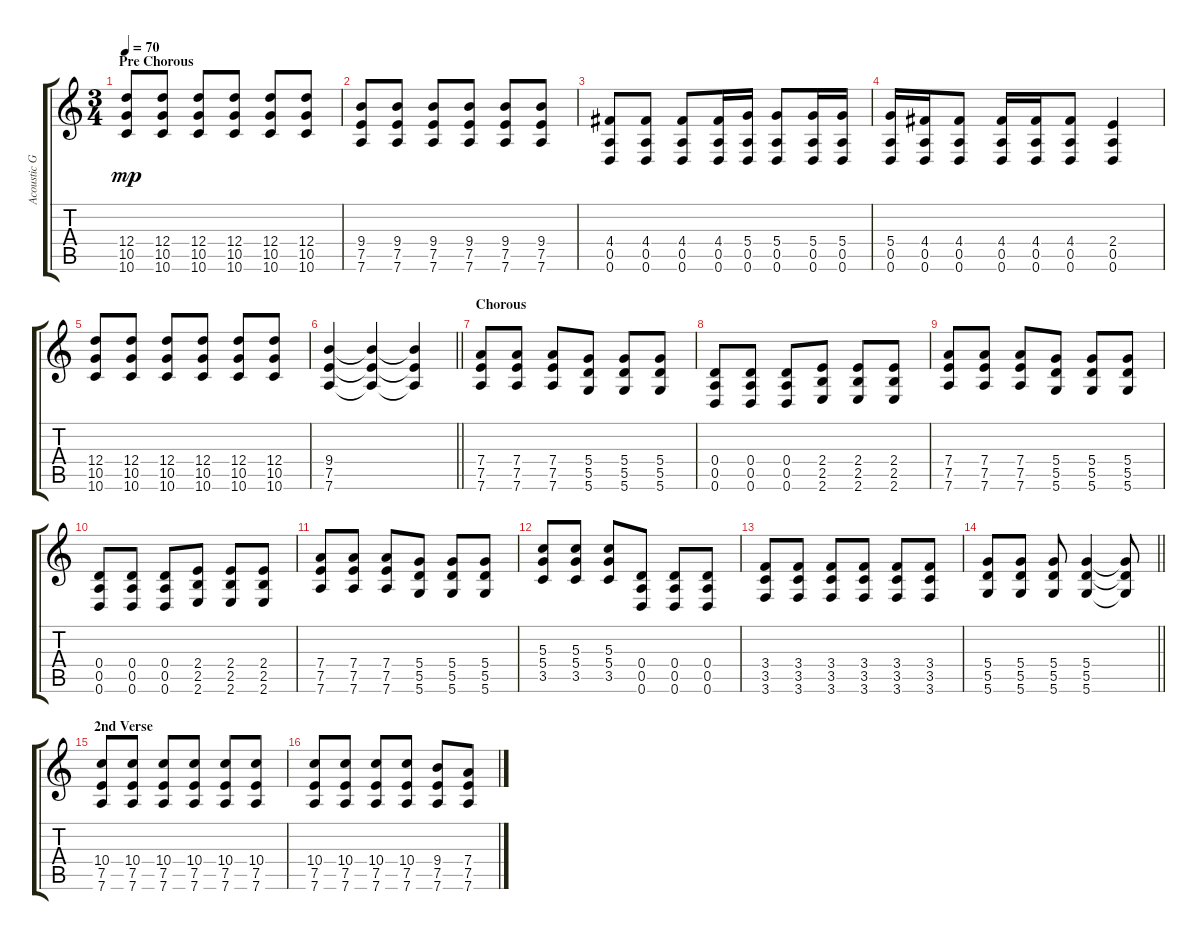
\track ("Acoustic Guitar (Mike)" "Acoustic G") {instrument acousticguitarsteel}
\staff {score tabs}
\tuning (E4 B3 G3 D3 A2 D2) {hide}
\ts (3 4)
\section ("" "Pre Chorous")
\tempo 70
\clef g2
\ks c
(12.4 10.5 10.6).8{dy mp} (12.4 10.5 10.6).8 (12.4 10.5 10.6).8 (12.4 10.5 10.6).8 (12.4 10.5 10.6).8 (12.4 10.5 10.6).8 |
(9.4 7.5 7.6).8 (9.4 7.5 7.6).8 (9.4 7.5 7.6).8 (9.4 7.5 7.6).8 (9.4 7.5 7.6).8 (9.4 7.5 7.6).8 |
(4.4 0.5 0.6).8 (4.4 0.5 0.6).8 (4.4 0.5 0.6).8 (4.4 0.5 0.6).16 (5.4 0.5 0.6).16 (5.4 0.5 0.6).8 (5.4 0.5 0.6).16 (5.4 0.5 0.6).16 |
(5.4 0.5 0.6).16 (4.4 0.5 0.6).16 (4.4 0.5 0.6).8 (4.4 0.5 0.6).16 (4.4 0.5 0.6).16 (4.4 0.5 0.6).8 (2.4 0.5 0.6).4 |
(12.4 10.5 10.6).8 (12.4 10.5 10.6).8 (12.4 10.5 10.6).8 (12.4 10.5 10.6).8 (12.4 10.5 10.6).8 (12.4 10.5 10.6).8 |
\barLineRight lightlight
(9.4 7.5 7.6).4 (9.4{t} 7.5{t} 7.6{t}).4 (9.4{t} 7.5{t} 7.6{t}).4 |
\section ("" "Chorous")
(7.4 7.5 7.6).8 (7.4 7.5 7.6).8 (7.4 7.5 7.6).8 (5.4 5.5 5.6).8 (5.4 5.5 5.6).8 (5.4 5.5 5.6).8 |
(0.4 0.5 0.6).8 (0.4 0.5 0.6).8 (0.4 0.5 0.6).8 (2.4 2.5 2.6).8 (2.4 2.5 2.6).8 (2.4 2.5 2.6).8 |
(7.4 7.5 7.6).8 (7.4 7.5 7.6).8 (7.4 7.5 7.6).8 (5.4 5.5 5.6).8 (5.4 5.5 5.6).8 (5.4 5.5 5.6).8 |
(0.4 0.5 0.6).8 (0.4 0.5 0.6).8 (0.4 0.5 0.6).8 (2.4 2.5 2.6).8 (2.4 2.5 2.6).8 (2.4 2.5 2.6).8 |
(7.4 7.5 7.6).8 (7.4 7.5 7.6).8 (7.4 7.5 7.6).8 (5.4 5.5 5.6).8 (5.4 5.5 5.6).8 (5.4 5.5 5.6).8 |
(5.3 5.4 3.5).8 (5.3 5.4 3.5).8 (5.3 5.4 3.5).8 (0.4 0.5 0.6).8 (0.4 0.5 0.6).8 (0.4 0.5 0.6).8 |
(3.4 3.5 3.6).8 (3.4 3.5 3.6).8 (3.4 3.5 3.6).8 (3.4 3.5 3.6).8 (3.4 3.5 3.6).8 (3.4 3.5 3.6).8 |
\barLineRight lightlight
(5.4 5.5 5.6).8 (5.4 5.5 5.6).8 (5.4 5.5 5.6).8 (5.4 5.5 5.6).4 (5.4{t} 5.5{t} 5.6{t}).8 |
\section ("" "2nd Verse")
(10.4 7.5 7.6).8 (10.4 7.5 7.6).8 (10.4 7.5 7.6).8 (10.4 7.5 7.6).8 (10.4 7.5 7.6).8 (10.4 7.5 7.6).8 |
(10.4 7.5 7.6).8 (10.4 7.5 7.6).8 (10.4 7.5 7.6).8 (10.4 7.5 7.6).8 (9.4 7.5 7.6).8 (7.4 7.5 7.6).8
